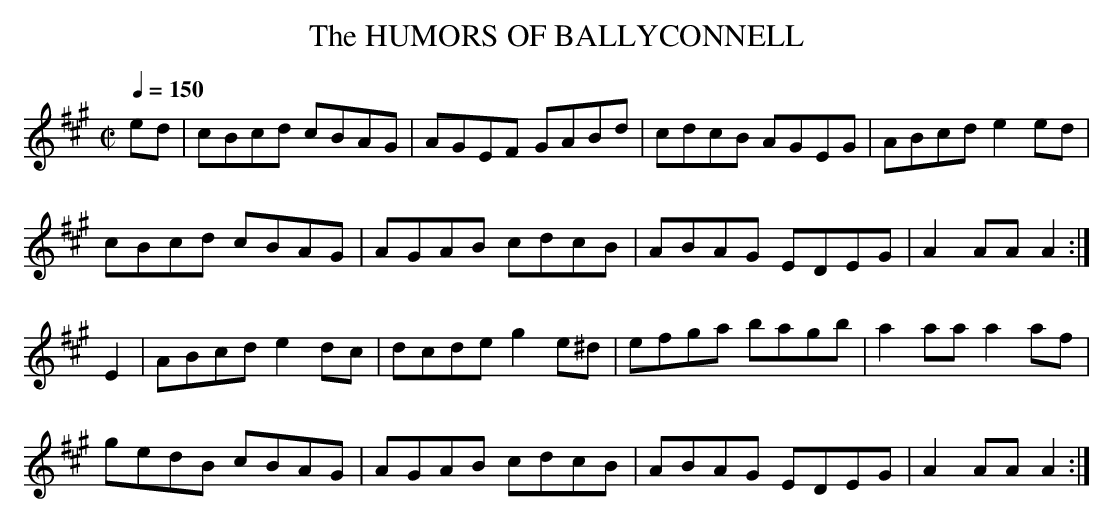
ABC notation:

X:1
T:HUMORS OF BALLYCONNELL, The
Q:1/4=150
M:C|
L:1/8
K:A
ed|cBcd cBAG|AGEF GABd|cdcB AGEG|ABcd e2ed|
cBcd cBAG|AGAB cdcB|ABAG EDEG|A2AA A2:|
E2|ABcd e2dc|dcde g2e^d|efga bagb|a2aa a2af|
gedB cBAG|AGAB cdcB|ABAG EDEG|A2AA A2:|
